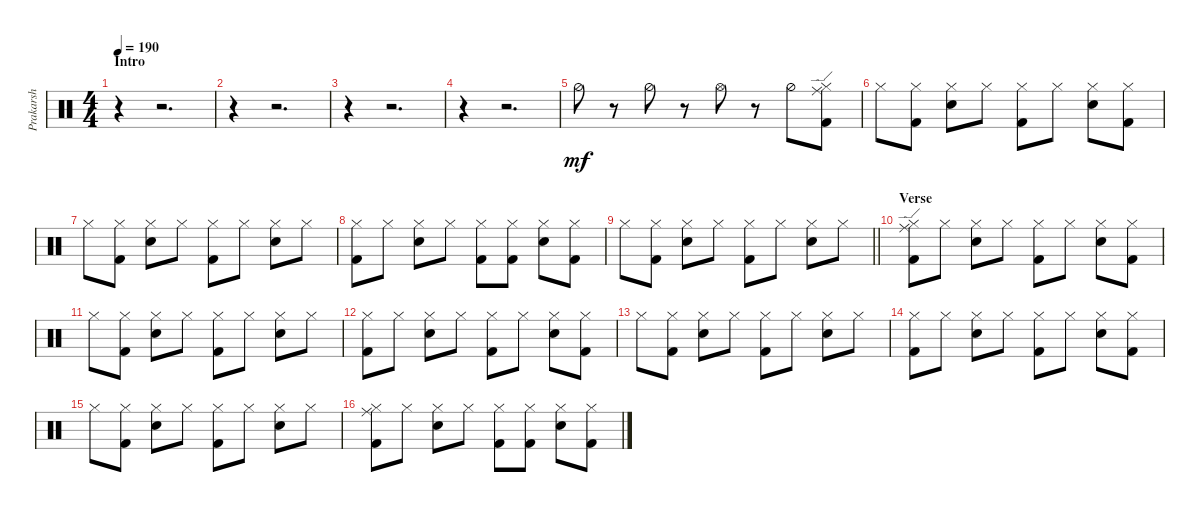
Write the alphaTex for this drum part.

\track ("Prakarsh" "Prakarsh") {instrument percussion}
\staff {score}
\articulation defaults
\ts (4 4)
\section ("" "Intro")
\tempo 190
\clef neutral
\ks c
r.4{dy mf} r.2{d} |
r.4 r.2{d} |
r.4 r.2{d} |
r.4 r.2{d} |
"Hi-Hat (half)".8 r.8 "Hi-Hat (half)".8 r.8 "Hi-Hat (open)".8 r.8 "Hi-Hat (half)".8 ("Kick (hit) 2" "Hi-Hat (closed)" "Ride (edge)").8 |
"Hi-Hat (closed)".8 ("Hi-Hat (closed)" "Kick (hit) 2").8 ("Hi-Hat (closed)" "Snare (hit) 2").8 "Hi-Hat (closed)".8 ("Hi-Hat (closed)" "Kick (hit) 2").8 "Hi-Hat (closed)".8 ("Hi-Hat (closed)" "Snare (hit) 2").8 ("Hi-Hat (closed)" "Kick (hit) 2").8 |
"Hi-Hat (closed)".8 ("Hi-Hat (closed)" "Kick (hit) 2").8 ("Hi-Hat (closed)" "Snare (hit) 2").8 "Hi-Hat (closed)".8 ("Hi-Hat (closed)" "Kick (hit) 2").8 "Hi-Hat (closed)".8 ("Hi-Hat (closed)" "Snare (hit) 2").8 "Hi-Hat (closed)".8 |
("Kick (hit) 2" "Hi-Hat (closed)").8 "Hi-Hat (closed)".8 ("Hi-Hat (closed)" "Snare (hit) 2").8 "Hi-Hat (closed)".8 ("Hi-Hat (closed)" "Kick (hit) 2").8 ("Hi-Hat (closed)" "Kick (hit) 2").8 ("Hi-Hat (closed)" "Snare (hit) 2").8 ("Hi-Hat (closed)" "Kick (hit) 2").8 |
\barLineRight lightlight "Hi-Hat (closed)".8
("Hi-Hat (closed)" "Kick (hit) 2").8 ("Hi-Hat (closed)" "Snare (hit) 2").8 "Hi-Hat (closed)".8 ("Hi-Hat (closed)" "Kick (hit) 2").8 "Hi-Hat (closed)".8 ("Hi-Hat (closed)" "Snare (hit) 2").8 "Hi-Hat (closed)".8 |
\section ("" "Verse")
("Kick (hit) 2" "Hi-Hat (closed)" "Ride (edge)").8 "Hi-Hat (closed)".8 ("Hi-Hat (closed)" "Snare (hit) 2").8 "Hi-Hat (closed)".8 ("Hi-Hat (closed)" "Kick (hit) 2").8 "Hi-Hat (closed)".8 ("Hi-Hat (closed)" "Snare (hit) 2").8 ("Hi-Hat (closed)" "Kick (hit) 2").8 |
"Hi-Hat (closed)".8 ("Hi-Hat (closed)" "Kick (hit) 2").8 ("Hi-Hat (closed)" "Snare (hit) 2").8 "Hi-Hat (closed)".8 ("Hi-Hat (closed)" "Kick (hit) 2").8 "Hi-Hat (closed)".8 ("Hi-Hat (closed)" "Snare (hit) 2").8 "Hi-Hat (closed)".8 |
("Kick (hit) 2" "Hi-Hat (closed)").8 "Hi-Hat (closed)".8 ("Hi-Hat (closed)" "Snare (hit) 2").8 "Hi-Hat (closed)".8 ("Hi-Hat (closed)" "Kick (hit) 2").8 "Hi-Hat (closed)".8 ("Hi-Hat (closed)" "Snare (hit) 2").8 ("Hi-Hat (closed)" "Kick (hit) 2").8 |
"Hi-Hat (closed)".8 ("Hi-Hat (closed)" "Kick (hit) 2").8 ("Hi-Hat (closed)" "Snare (hit) 2").8 "Hi-Hat (closed)".8 ("Hi-Hat (closed)" "Kick (hit) 2").8 "Hi-Hat (closed)".8 ("Hi-Hat (closed)" "Snare (hit) 2").8 "Hi-Hat (closed)".8 |
("Kick (hit) 2" "Hi-Hat (closed)").8 "Hi-Hat (closed)".8 ("Hi-Hat (closed)" "Snare (hit) 2").8 "Hi-Hat (closed)".8 ("Hi-Hat (closed)" "Kick (hit) 2").8 "Hi-Hat (closed)".8 ("Hi-Hat (closed)" "Snare (hit) 2").8 ("Hi-Hat (closed)" "Kick (hit) 2").8 |
"Hi-Hat (closed)".8 ("Hi-Hat (closed)" "Kick (hit) 2").8 ("Hi-Hat (closed)" "Snare (hit) 2").8 "Hi-Hat (closed)".8 ("Hi-Hat (closed)" "Kick (hit) 2").8 "Hi-Hat (closed)".8 ("Hi-Hat (closed)" "Snare (hit) 2").8 "Hi-Hat (closed)".8 |
("Kick (hit) 2" "Hi-Hat (closed)" "Ride (middle)").8 "Hi-Hat (closed)".8 ("Hi-Hat (closed)" "Snare (hit) 2").8 "Hi-Hat (closed)".8 ("Hi-Hat (closed)" "Kick (hit) 2").8 ("Hi-Hat (closed)" "Kick (hit) 2").8 ("Hi-Hat (closed)" "Snare (hit) 2").8 ("Hi-Hat (closed)" "Kick (hit) 2").8
